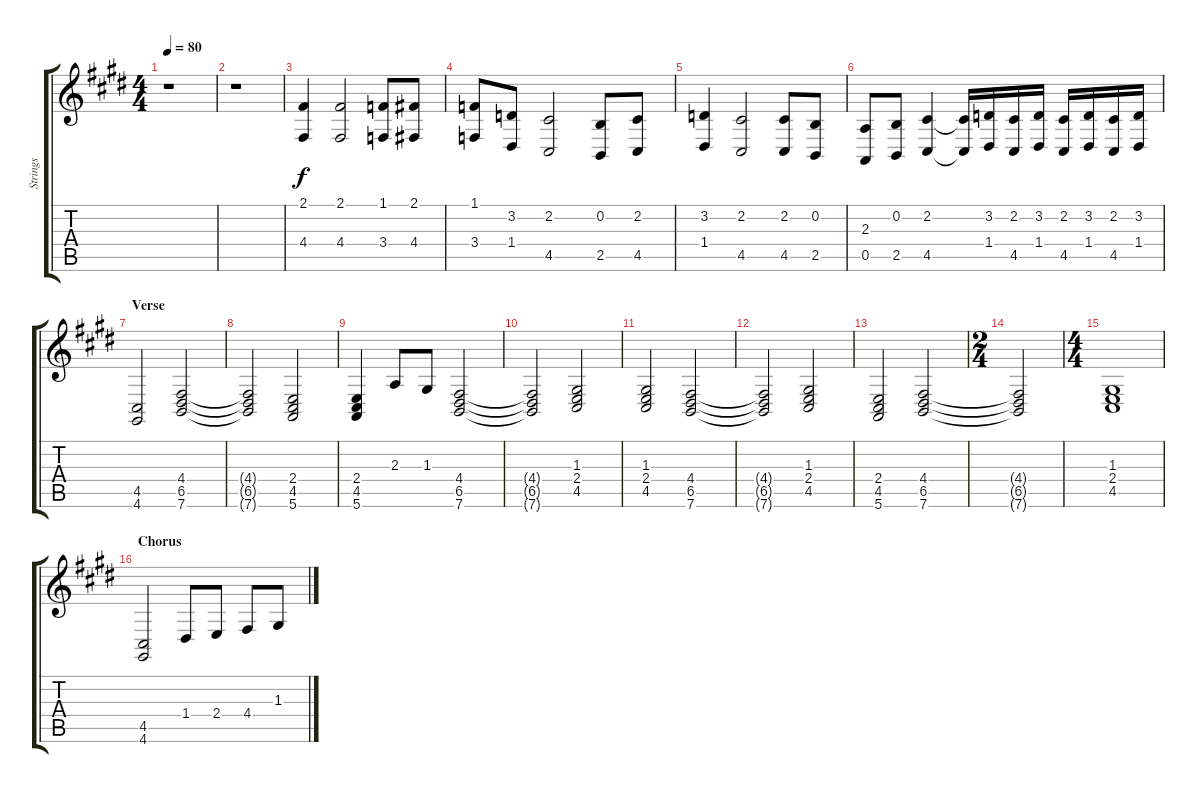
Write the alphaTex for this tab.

\track ("Strings" "Strings") {instrument stringensemble1}
\staff {score tabs}
\tuning (E4 B3 G3 D3 A2 E2) {hide}
\ts (4 4)
\tempo 80
\clef g2
\ks c#minor
r.1{dy ff} |
r.1 |
(2.1 4.4).4{dy f} (2.1 4.4).2 (1.1 3.4).8 (2.1 4.4).8 |
(1.1 3.4).8 (3.2 1.4).8 (2.2 4.5).2 (0.2 2.5).8 (2.2 4.5).8 |
(3.2 1.4).4 (2.2 4.5).2 (2.2 4.5).8 (0.2 2.5).8 |
(2.3 0.5).8 (0.2 2.5).8 (2.2 4.5).4 (2.2{t} 4.5{t}).16 (3.2 1.4).16 (2.2 4.5).16 (3.2 1.4).16 (2.2 4.5).16 (3.2 1.4).16 (2.2 4.5).16 (3.2 1.4).16 |
\section ("" "Verse")
(4.5 4.6).2 (4.4 6.5 7.6).2 |
(4.4{t} 6.5{t} 7.6{t}).2 (2.4 4.5 5.6).2 |
(2.4 4.5 5.6).4 2.3.8 1.3.8 (4.4 6.5 7.6).2 |
(4.4{t} 6.5{t} 7.6{t}).2 (1.3 2.4 4.5).2 |
(1.3 2.4 4.5).2 (4.4 6.5 7.6).2 |
(4.4{t} 6.5{t} 7.6{t}).2 (1.3 2.4 4.5).2 |
(2.4 4.5 5.6).2 (4.4 6.5 7.6).2 |
\ts (2 4)
(4.4{t} 6.5{t} 7.6{t}).2 |
\ts (4 4)
(1.3 2.4 4.5).1 |
\section ("" "Chorus")
(4.5 4.6).2 1.4.8 2.4.8 4.4.8 1.3.8
